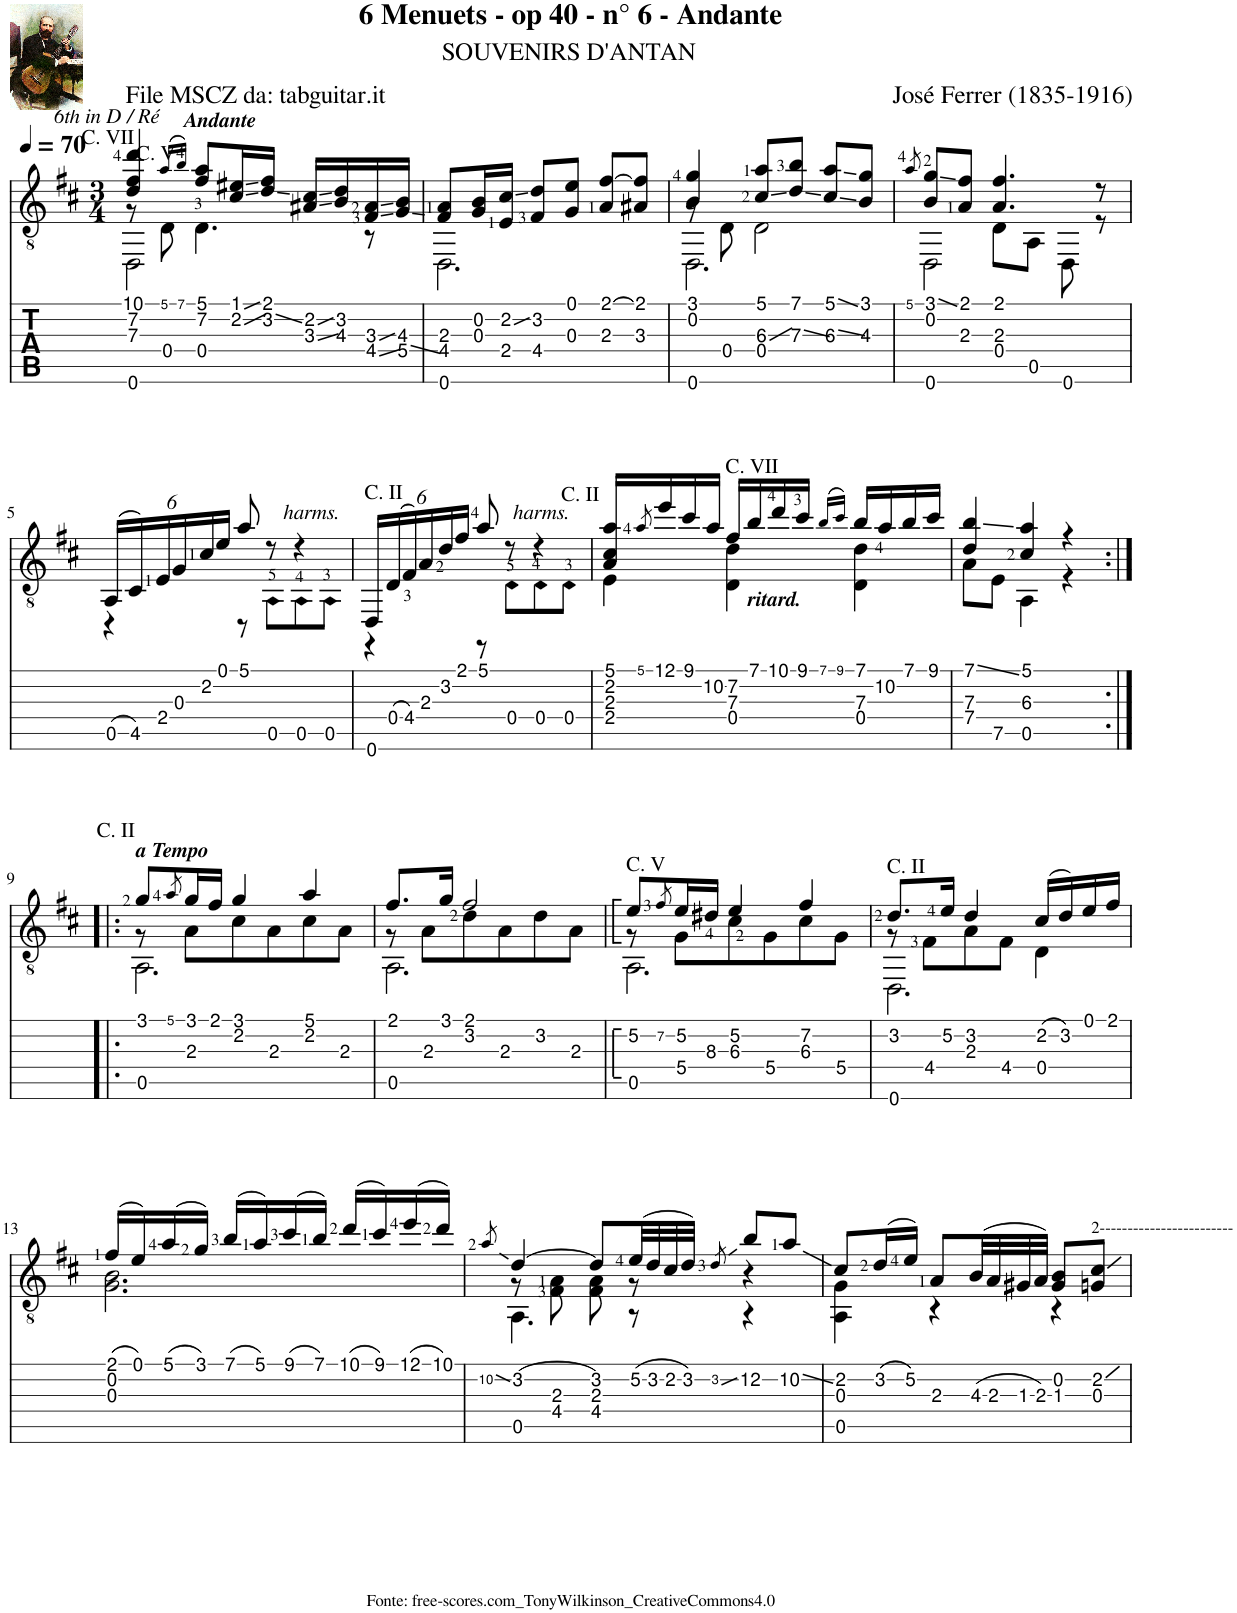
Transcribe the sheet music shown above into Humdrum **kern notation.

**kern	**kern
*part1	*part1
*staff2	*staff1
*I"Guitar	*
*I'Guit.	*
*stria6	*
*	*clefGv2
*k[f#c#]	*k[f#c#]
*M3/4	*M3/4
*MM70	*MM70
=1	=1
*^	*^
*	*^	*	*^
!	!	!	!LO:TX:a:Bi:t=Andante	!	!
!	!	!	!LO:TX:a:i:t=6th in D / Ré	!	!
!	!	!	!LO:TX:a:t=C. VII	!	!
4d 4f# 4dd	8r	2DD	4d/ 4f#/ 4dd/	8r	2DD\
.	8D	.	.	8D\	.
qa	.	.	(16qa/LL	.	.
qb	.	.	16qb/JJ)	.	.
!	!	!	!LO:TX:a:t=C. V	!	!
8f#\ 8a\L	4.D	.	8f#/ 8a/L	4.D\	.
16c#\ 16e#\L	.	.	16c#/ 16e#X/L	.	.
16d\ 16f#\JJ	.	.	16d/ 16f#/JJ	.	.
16A#\ 16c#\LL	.	4ryy	16A#X/ 16c#/LL	.	4ryy
16B\ 16d\J	.	.	16B/ 16d/	.	.
16F#\ 16A#\L	8r	.	16F#/ 16A#/	8r	.
16G\ 16B\JJ	.	.	16G/ 16B/JJ	.	.
*	*v	*v	*	*	*
*	*	*	*v	*v
=2	=2	=2	=2
8F#\ 8A\L	2.DD	8F#/ 8A/L	2.DD\
16G\ 16B\L	.	16G/ 16B/L	.
16E\ 16c#\JJ	.	16E/ 16c#/JJ	.
8F#\ 8d\L	.	8F#/ 8d/L	.
8G\ 8e\J	.	8G/ 8e/J	.
8A\ [8f#\L	.	8A/ [8f#/L	.
8A#\ 8f#]\J	.	8A#X/ 8f#/]J	.
=3	=3	=3	=3
*	*^	*	*^
4B 4g	8r	2.DD	4B/ 4g/	8r	2.DD\
.	8D	.	.	8D\	.
8c#\ 8a\L	2D	.	8c#/ 8a/L	2D\	.
8d\ 8b\J	.	.	8d/ 8b/J	.	.
8c#\ 8a\L	.	.	8c#/ 8a/L	.	.
8B\ 8g\J	.	.	8B/ 8g/J	.	.
=4	=4	=4	=4	=4	=4
qa	.	.	8qa/	.	.
8B\ 8g\L	4ryy	2DD	8B/ 8g/L	4ryy	2DD\
8A\ 8f#\J	.	.	8A/ 8f#/J	.	.
4.A 4.f#	8DL	.	4.A/ 4.f#/	8D\L	.
.	8AAJ	.	.	8AA\J	.
.	4ryy	8DD	.	4ryy	8DD\
8r	.	8r	8r	.	8r
*v	*v	*v	*	*	*
*	*v	*v	*v
!!LO:LB:g=z
=5	=5
*Xbrackettup	*Xbrackettup
*^	*^
24AALL	4r	(24AA/LL	4r
24C#	.	24C#/)	.
24EJ	.	24E/	.
24GL	.	24G/	.
24c#	.	24c#/	.
24eJJ	.	24e/JJ	.
8a	8r	8a/	8r
!	!	!LO:TX:a:i:t=harms.	!
!	!	!LO:TX:a:t=5	!
8r	8AA	8r	8AA\L
!	!	!LO:TX:a:t=4	!
4r	8AAL	4r	8AA\
!	!	!	!LO:TX:a:t=3
.	8AAJ	.	8AA\J
=6	=6	=6	=6
!	!	!LO:TX:a:t=C. II	!
24DDLL	4r	24DD/LL	4r
24D	.	(24D/	.
24F#J	.	24F#/)	.
24AL	.	24A/	.
24d	.	24d/	.
24f#JJ	.	24f#/JJ	.
8a	8r	8a/	8r
!	!	!LO:TX:a:i:t=harms.	!
!	!	!LO:TX:a:t=5	!
8r	8D	8r	8D\L
!	!	!LO:TX:a:t=4	!
4r	8DL	4r	8D\
!	!	!	!LO:TX:a:t=3
.	8DJ	.	8D\J
=7	=7	=7	=7
!	!	!LO:TX:a:t=C. II	!
16A\ 16c#\ 16a\LL	4E	16A/ 16c#/ 16a/LL	4E\
qa	.	8qa/	.
16eeJ	.	16ee/	.
16cc#L	.	16cc#/	.
16aJJ	.	16a/JJ	.
!	!	!LO:TX:b:Bi:t=ritard.	!
!	!	!LO:TX:a:t=C. VII	!
16f#LL	4D 4d	16f#/LL	4D\ 4d\
16bJ	.	16b/	.
16ddL	.	16dd/	.
16cc#JJ	.	16cc#/JJ	.
qb	.	(16qb/LL	.
qcc#	.	16qcc#/JJ)	.
16bLL	4D 4d	16b/LL	4D\ 4d\
16aJ	.	16a/	.
16bL	.	16b/	.
16cc#JJ	.	16cc#/JJ	.
=8	=8	=8	=8
4d 4b	8AL	4d/ 4b/	8A\L
.	8EJ	.	8E\J
4c# 4a	4AA	4c#/ 4a/	4AA\
4r	4r	4r	4r
!!LO:LB:g=z
=9:|!|:	=9:|!|:	=9:|!|:	=9:|!|:
*	*^	*	*^
!	!	!	!LO:TX:a:Bi:t=a Tempo	!	!
!	!	!	!LO:TX:a:t=C. II	!	!
8gL	8r	2.AA	8g/L	8r	2.AA\
qa	.	.	8qa/	.	.
16gL	8A	.	16g/L	8A\L	.
16f#JJ	.	.	16f#/JJ	.	.
4g	8c#L	.	4g/	8c#\	.
.	8AJ	.	.	8A\	.
4a	8c#L	.	4a/	8c#\	.
.	8AJ	.	.	8A\J	.
=10	=10	=10	=10	=10	=10
8.f#L	8r	2.AA	8.f#/L	8r	2.AA\
.	8A	.	.	8A\L	.
16gJk	.	.	16g/Jk	.	.
2f#	8dL	.	2f#/	8d\	.
.	8AJ	.	.	8A\	.
.	8dL	.	.	8d\	.
.	8AJ	.	.	8A\J	.
=11	=11	=11	=11	=11	=11
!	!	!	!LO:TX:a:t=C. V	!	!
8eL	8r	2.AA	8e/L	8r	2.AA\
qf#	.	.	8qf#/	.	.
16eL	8G	.	16e/L	8G\L	.
16d#JJ	.	.	16d#X/JJ	.	.
4e	8c#L	.	4e/	8c#\	.
.	8GJ	.	.	8G\	.
4f#	8c#L	.	4f#/	8c#\	.
.	8GJ	.	.	8G\J	.
=12	=12	=12	=12	=12	=12
!	!	!	!LO:TX:a:t=C. II	!	!
8.dL	8r	2.DD	8.d/L	8r	2.DD\
.	8F#	.	.	8F#\L	.
16eJk	.	.	16e/Jk	.	.
4d	8AL	.	4d/	8A\	.
.	8F#J	.	.	8F#\J	.
16c#LL	4D	.	(16c#/LL	4D\	.
16dJ	.	.	16d/)	.	.
16eL	.	.	16e/	.	.
16f#JJ	.	.	16f#/JJ	.	.
*	*v	*v	*	*	*
*	*	*	*v	*v
!!LO:LB:g=z
=13	=13	=13	=13
16f#LL	2.G 2.B	(16f#/LL	2.G\ 2.B\
16eJ	.	16e/)	.
16aL	.	(16a/	.
16gJJ	.	16g/JJ)	.
16bLL	.	(16b/LL	.
16aJ	.	16a/)	.
16cc#L	.	(16cc#/	.
16bJJ	.	16b/JJ)	.
16ddLL	.	(16dd/LL	.
16cc#J	.	16cc#/)	.
16eeL	.	(16ee/	.
16ddJJ	.	16dd/JJ)	.
*v	*v	*	*
*	*v	*v
=14	=14
qa	8qa/
*^	*^
*	*^	*	*^
[4d	8r	4.AA	[4d/	8r	4.AA\
.	8F# 8A	.	.	8F#\ 8A\	.
8dL]	8F# 8A	.	8d/L]	8F#\ 8A\	.
32eLL	8r	8r	(32e/LL	8r	8r
32d	.	.	32d/	.	.
32c#	.	.	32c#/	.	.
32dJJJ	.	.	32d/JJJ)	.	.
qd	.	.	8qd/	.	.
8bL	4r	4r	8b/L	4r	4r
8aJ	.	.	8a/J	.	.
*	*v	*v	*	*	*
*	*	*	*v	*v
=15	=15	=15	=15
8c#L	4AA 4G	8c#/L	4AA\ 4G\
16dL	.	(16d/L	.
16eJJ	.	16e/JJ)	.
8AL	4r	8A/L	4r
32BLL	.	(32B/LL	.
32A	.	32A/	.
32G#	.	32G#X/	.
32AJJJ	.	32A/JJJ)	.
8G#\ 8B\L	4r	8G#/ 8B/L	4r
8G\ 8c#\J	.	8Gn/ 8c#/J	.
*v	*v	*	*
*	*v	*v
=	=
*-	*-
